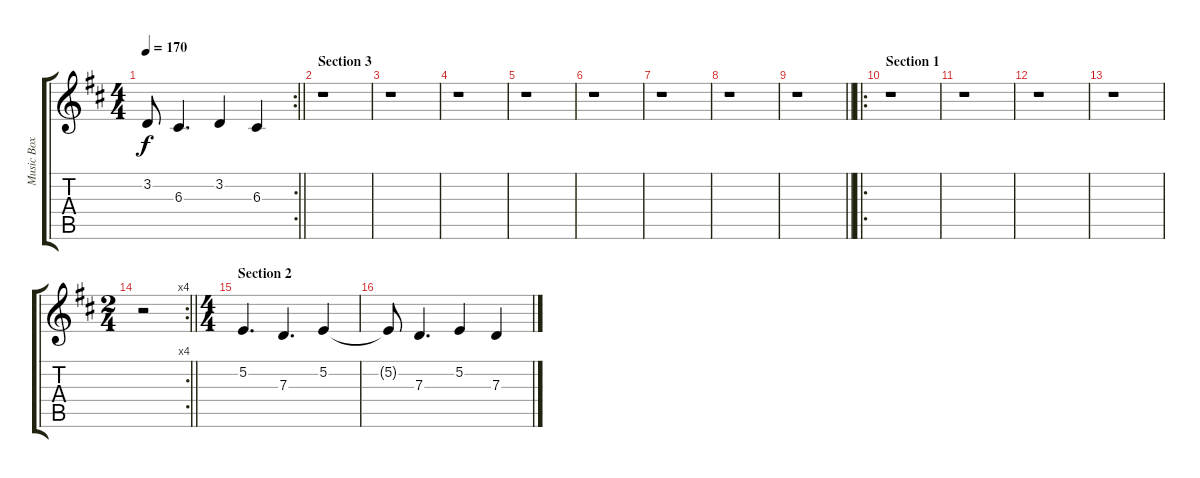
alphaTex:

\track ("Music Box" "Music Box") {instrument musicbox}
\staff {score tabs}
\tuning (E4 B3 G3 D3 A2 E2) {hide}
\rc 2
\ts (4 4)
\tempo 170
\clef g2
\barLineRight lightlight
\ks d
3.2{t}.8{dy f} 6.3.4{d} 3.2.4 6.3.4 |
\section ("" "Section 3")
r.1 |
r.1 |
r.1 |
r.1 |
r.1 |
r.1 |
r.1 |
\barLineRight lightlight
r.1 |
\ro
\section ("" "Section 1")
r.1 |
r.1 |
r.1 |
r.1 |
\rc 4
\ts (2 4)
\barLineRight lightlight
r.2 |
\ts (4 4)
\section ("" "Section 2")
5.2.4{d} 7.3.4{d} 5.2.4 |
5.2{t}.8 7.3.4{d} 5.2.4 7.3.4
